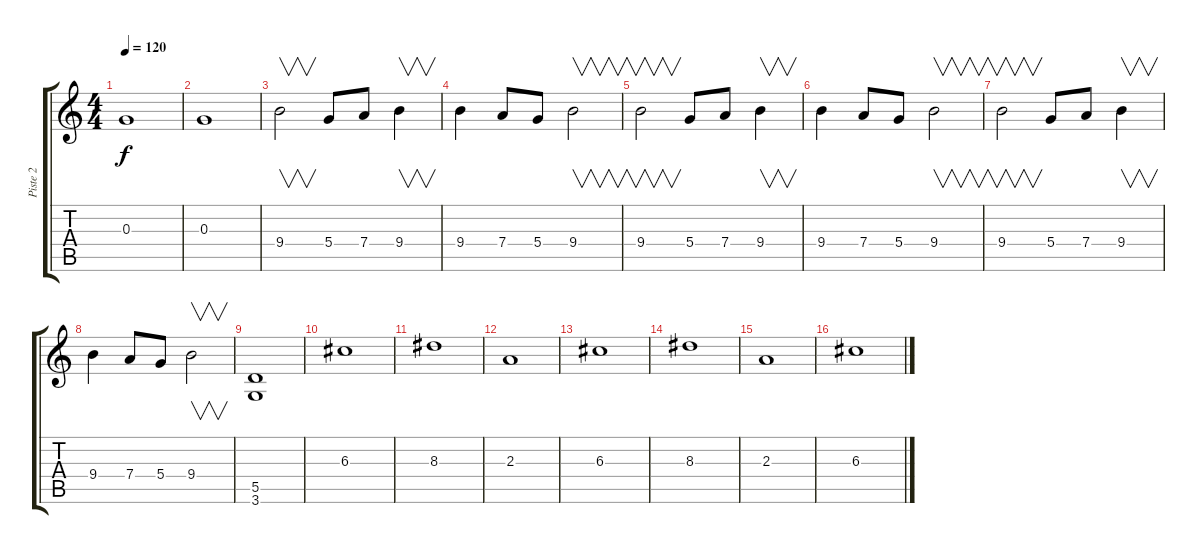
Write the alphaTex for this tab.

\track ("Piste 2" "Piste 2") {instrument distortionguitar}
\staff {score tabs}
\tuning (E4 B3 G3 D3 A2 E2) {hide}
\ts (4 4)
\tempo 120
\clef g2
\ks c
0.3.1{dy f} |
0.3.1 |
9.4.2{v} 5.4.8 7.4.8 9.4.4{v} |
9.4.4 7.4.8 5.4.8 9.4.2{v} |
9.4.2{v} 5.4.8 7.4.8 9.4.4{v} |
9.4.4 7.4.8 5.4.8 9.4.2{v} |
9.4.2{v} 5.4.8 7.4.8 9.4.4{v} |
9.4.4 7.4.8 5.4.8 9.4.2{v} |
(5.5 3.6).1 |
6.3.1{volume 5} |
8.3.1 |
2.3.1 |
6.3.1{volume 5} |
8.3.1 |
2.3.1 |
6.3.1{volume 5}
